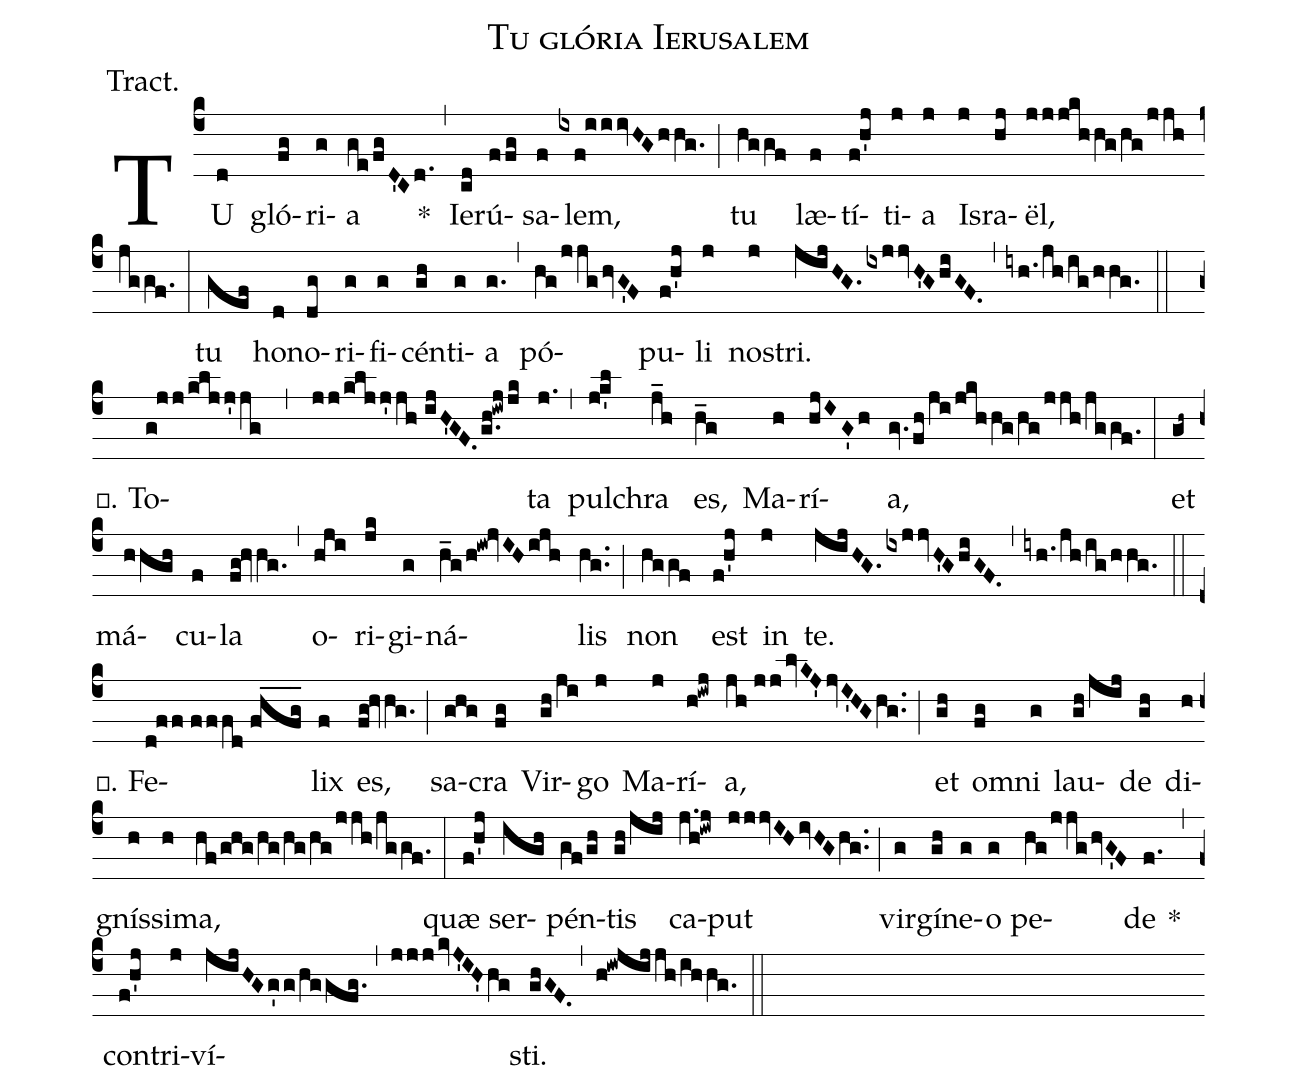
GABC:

name:Tu glória Ierusalem;
annotation:Tract.;
mode:8;
office-part:Tract;
%%
(c4) TU(d) gló(fg)ri(g)a(ge/fgD'Cd.) *(,)
Ie(cd)rú(ffg)sa(f)lem,(ixf!iiivHG/hhg.) (;)
tu(hggf) læ(f)tí(f!h'j)ti(j)a(j) Is(j)ra(hj)ël,(jjjkhhg/hg/jjh/jggf.) (:)
tu(gef) ho(d)no(dg)ri(g)fi(g)cén(gh)ti(g)a(g.) (,)
pó(hg/jjg/hvG'F)pu(f!h'j)li(j) no(j)stri.(jijHG./ixjjvH'G/hiGF.) (,)
(iyh./jh/ig/hhg.) (::)
℣. To(g!jj/kljj'jg,jj/kljj'jh//ijH'GF./g.h!iwjjk)ta(j.) (,)
pul(j!k'l)chra(j_h) es,(h_g) Ma(h)rí(hjIG'h)a,(gv./fh/ji/jkhhg/hg/jjh/jggf.) (:)
et(gh~) má(hhgh)cu(f)la(fg!hvhg.) (,)
o(hji)ri(jk)gi(g)ná(h_g/h!iw!jvIH/ijh)lis(hg..) (;)
non(hggf) est(f!h'j) in(j) te.(jijHG./ixjjvH'G/hiGF.) (,)
(iyh./jh/ig/hhg.) (::)
℣. Fe(d!ff//fffd//fhfg___)lix(f) es,(fg!hvhg.) (;)
sa(ghg)cra(fg) Vir(gh/ji)go(j) Ma(j)rí(h!iwj)a,(jh//jj/lvKJ'!/jvI'HG/hg..) (;)
et(gh) o(fg)mni(g) lau(gh!/jij)de(gh) di(h)gnís(h)si(h)ma,(hf/ghg/hg/hg/hg/jjh/jggf.) (:)
quæ(f!h'j) ser(igh)pén(gf/gh)tis(gh/jij) ca(j.h!iwj)put(jjjvIH/ivHG/hg..) (;)
vir(g)gí(gh)ne(g)o(g) pe(hg/jjg/hvG'F)de(f.) *(,)
con(f!h'j)tri(j)ví(jijHG/g'!/g/hg!/gfg.)(,)(jjj/kvJ'IH'hg)sti.(ghGF.) (,)
(h!iwjijjh/ihhg.) (::)
